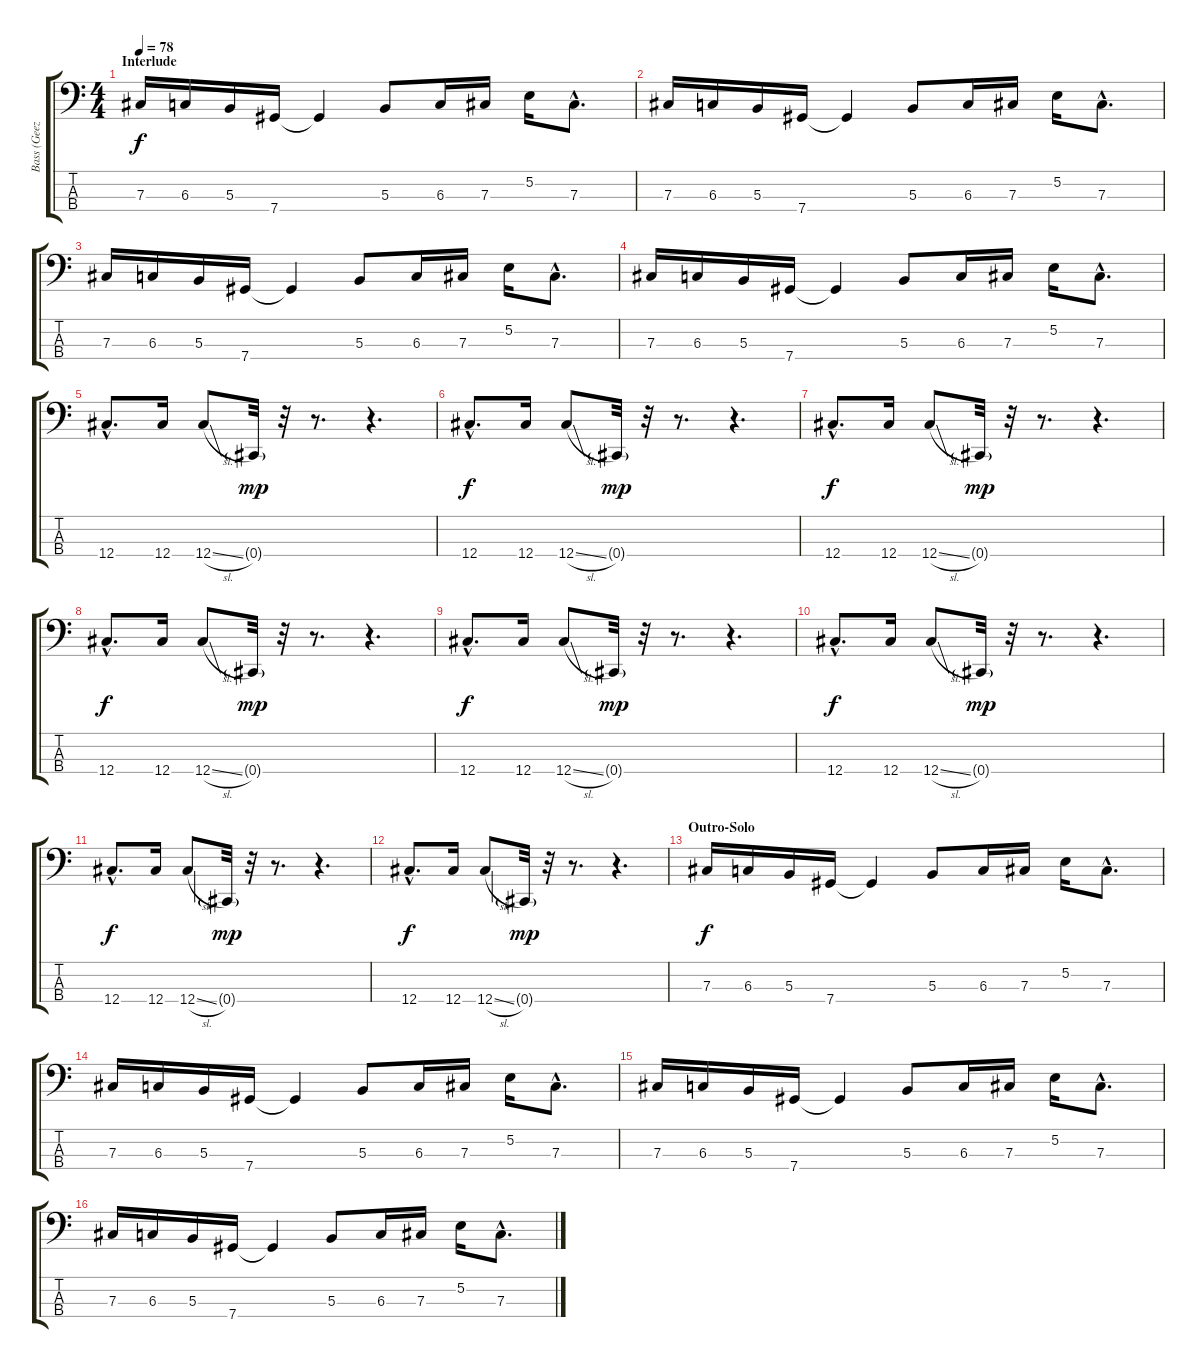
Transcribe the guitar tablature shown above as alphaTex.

\track ("Bass (Geeze Butler)" "Bass (Geez") {instrument electricbassfinger}
\staff {score tabs}
\tuning (E2 B1 Gb1 Db1) {hide}
\ts (4 4)
\section ("" "Interlude")
\tempo 78
\clef f4
\ks c
7.3.16{dy f} 6.3.16 5.3.16 7.4.16 7.4{t}.4 5.3.8 6.3.16 7.3.16 5.2.16 7.3{hac}.8{d} |
7.3.16 6.3.16 5.3.16 7.4.16 7.4{t}.4 5.3.8 6.3.16 7.3.16 5.2.16 7.3{hac}.8{d} |
7.3.16 6.3.16 5.3.16 7.4.16 7.4{t}.4 5.3.8 6.3.16 7.3.16 5.2.16 7.3{hac}.8{d} |
7.3.16 6.3.16 5.3.16 7.4.16 7.4{t}.4 5.3.8 6.3.16 7.3.16 5.2.16 7.3{hac}.8{d} |
12.4{hac}.8{d} 12.4.16 12.4{sl}.8 0.4{g}.32{dy mp} r.32 r.8{d} r.4{d} |
12.4{hac}.8{d dy f} 12.4.16 12.4{sl}.8 0.4{g}.32{dy mp} r.32 r.8{d} r.4{d} |
12.4{hac}.8{d dy f} 12.4.16 12.4{sl}.8 0.4{g}.32{dy mp} r.32 r.8{d} r.4{d} |
12.4{hac}.8{d dy f} 12.4.16 12.4{sl}.8 0.4{g}.32{dy mp} r.32 r.8{d} r.4{d} |
12.4{hac}.8{d dy f} 12.4.16 12.4{sl}.8 0.4{g}.32{dy mp} r.32 r.8{d} r.4{d} |
12.4{hac}.8{d dy f} 12.4.16 12.4{sl}.8 0.4{g}.32{dy mp} r.32 r.8{d} r.4{d} |
12.4{hac}.8{d dy f} 12.4.16 12.4{sl}.8 0.4{g}.32{dy mp} r.32 r.8{d} r.4{d} |
12.4{hac}.8{d dy f} 12.4.16 12.4{sl}.8 0.4{g}.32{dy mp} r.32 r.8{d} r.4{d} |
\section ("" "Outro-Solo")
7.3.16{dy f} 6.3.16 5.3.16 7.4.16 7.4{t}.4 5.3.8 6.3.16 7.3.16 5.2.16 7.3{hac}.8{d} |
7.3.16 6.3.16 5.3.16 7.4.16 7.4{t}.4 5.3.8 6.3.16 7.3.16 5.2.16 7.3{hac}.8{d} |
7.3.16 6.3.16 5.3.16 7.4.16 7.4{t}.4 5.3.8 6.3.16 7.3.16 5.2.16 7.3{hac}.8{d} |
7.3.16 6.3.16 5.3.16 7.4.16 7.4{t}.4 5.3.8 6.3.16 7.3.16 5.2.16 7.3{hac}.8{d}
